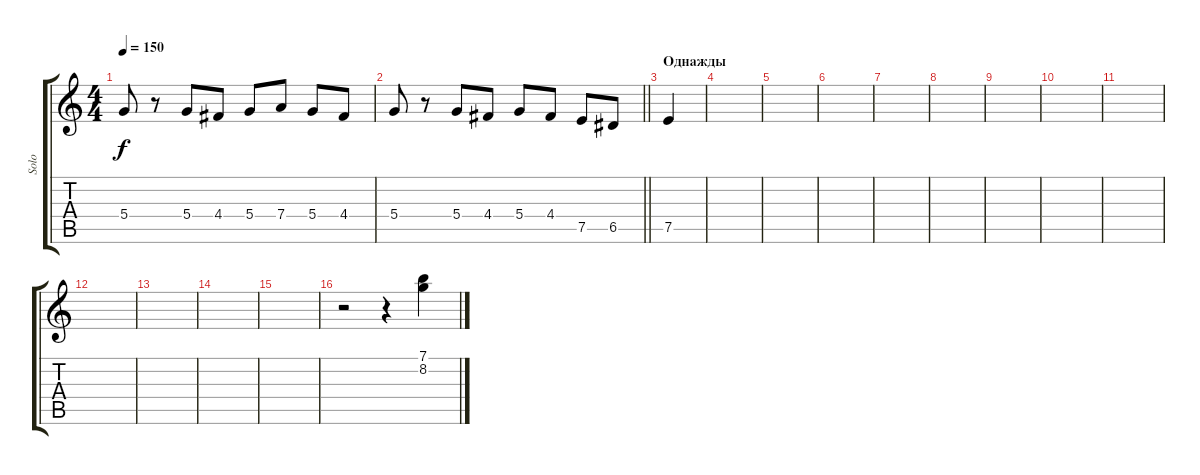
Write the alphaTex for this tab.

\track ("Solo" "Solo") {instrument electricguitarclean}
\staff {score tabs}
\tuning (E4 B3 G3 D3 A2 E2) {hide}
\ts (4 4)
\tempo 150
\clef g2
\ks c
5.4.8{dy f} r.8 5.4.8 4.4.8 5.4.8 7.4.8 5.4.8 4.4.8 |
\barLineRight lightlight
5.4.8 r.8 5.4.8 4.4.8 5.4.8 4.4.8 7.5.8 6.5.8 |
\section ("" "Однажды")
7.5.4 |
|
|
|
|
|
|
|
|
|
|
|
|
r.2 r.4 (7.1{ss} 8.2{ss}).4
